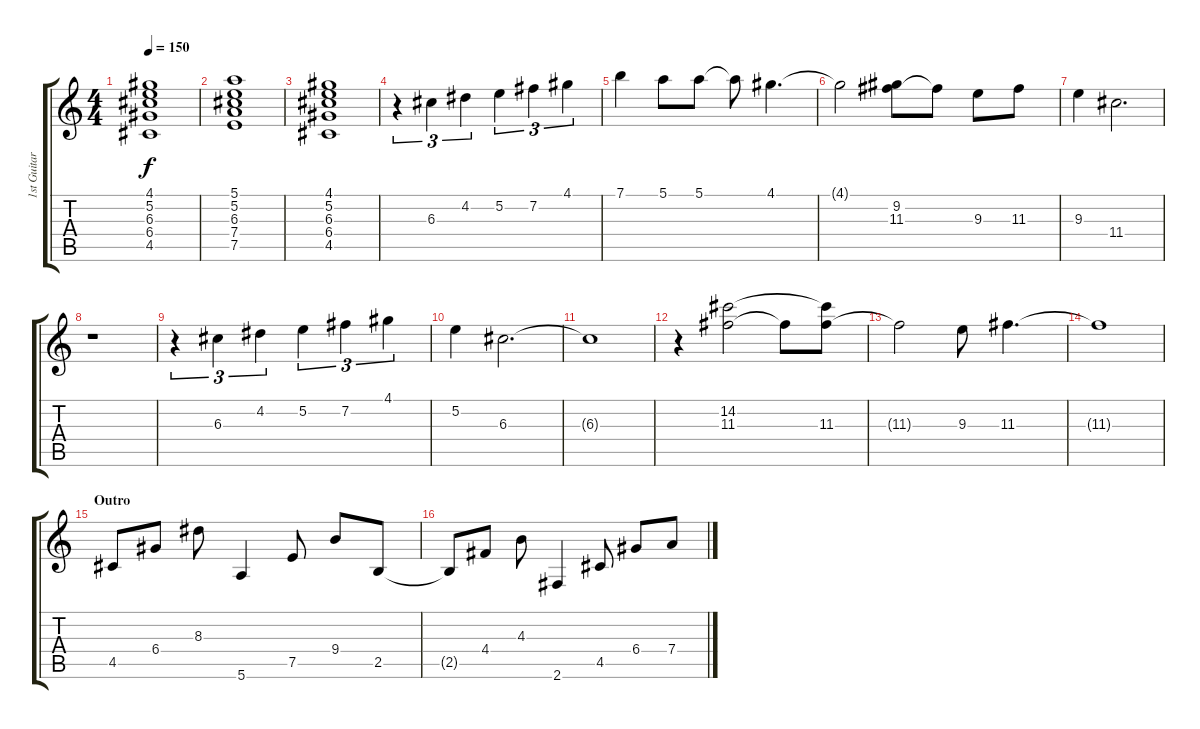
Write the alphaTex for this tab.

\track ("1st Guitar" "1st Guitar") {instrument electricguitarjazz}
\staff {score tabs}
\tuning (E4 B3 G3 D3 A2 E2) {hide}
\ts (4 4)
\tempo 150
\clef g2
\ks c
(4.1 5.2 6.3 6.4 4.5).1{dy f} |
(5.1 5.2 6.3 7.4 7.5).1 |
(4.1 5.2 6.3 6.4 4.5).1 |
r.4{tu (3 2)} 6.3.4{tu (3 2)} 4.2.4{tu (3 2)} 5.2.4{tu (3 2)} 7.2.4{tu (3 2)} 4.1.4{tu (3 2)} |
7.1.4 5.1.8 5.1.8 5.1{t}.8 4.1.4{d} |
4.1{t}.2 (9.2 11.3).8 11.3{t}.8 9.3.8 11.3.8 |
9.3.4 11.4.2{d} |
r.1 |
r.4{tu (3 2)} 6.3.4{tu (3 2)} 4.2.4{tu (3 2)} 5.2.4{tu (3 2)} 7.2.4{tu (3 2)} 4.1.4{tu (3 2)} |
5.2.4 6.3.2{d} |
6.3{t}.1 |
r.4 (14.2 11.3).2 11.3{t}.8 (14.2{t} 11.3).8 |
11.3{t}.2 9.3.8 11.3.4{d} |
11.3{t}.1 |
\section ("" "Outro")
4.5.8 6.4.8 8.3.8 5.6.4 7.5.8 9.4.8 2.5.8 |
2.5{t}.8 4.4.8 4.3.8 2.6.4 4.5.8 6.4.8 7.4.8
